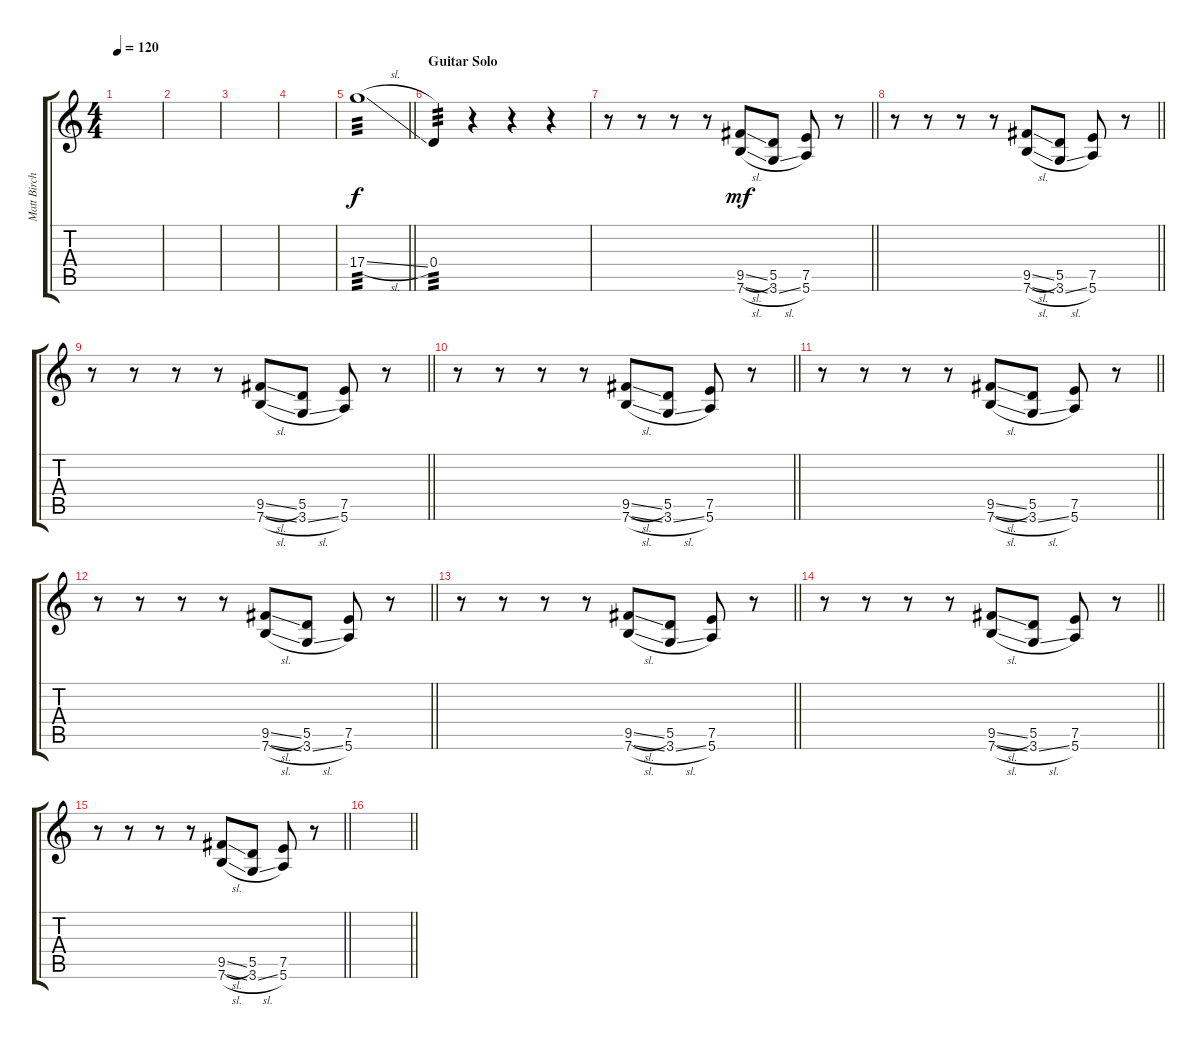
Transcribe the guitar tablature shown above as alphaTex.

\track ("Matt Birch" "Matt Birch") {instrument electricguitarjazz}
\staff {score tabs}
\tuning (E4 B3 G3 D3 A2 E2) {hide}
\ts (4 4)
\tempo 120
\clef g2
\ks c
|
|
|
|
\barLineRight lightlight
17.4{sl}.1{tp 3} |
\section ("" "Guitar Solo")
0.4.4{tp 3} r.4 r.4 r.4 |
\barLineRight lightlight
r.8 r.8 r.8 r.8 (9.5{sl} 7.6{sl}).8{dy mf} (5.5 3.6{sl}).8 (7.5 5.6).8 r.8 |
\barLineRight lightlight
r.8 r.8 r.8 r.8 (9.5{sl} 7.6{sl}).8 (5.5 3.6{sl}).8 (7.5 5.6).8 r.8 |
\barLineRight lightlight
r.8 r.8 r.8 r.8 (9.5{sl} 7.6{sl}).8 (5.5 3.6{sl}).8 (7.5 5.6).8 r.8 |
\barLineRight lightlight
r.8 r.8 r.8 r.8 (9.5{sl} 7.6{sl}).8 (5.5 3.6{sl}).8 (7.5 5.6).8 r.8 |
\barLineRight lightlight
r.8 r.8 r.8 r.8 (9.5{sl} 7.6{sl}).8 (5.5 3.6{sl}).8 (7.5 5.6).8 r.8 |
\barLineRight lightlight
r.8 r.8 r.8 r.8 (9.5{sl} 7.6{sl}).8 (5.5 3.6{sl}).8 (7.5 5.6).8 r.8 |
\barLineRight lightlight
r.8 r.8 r.8 r.8 (9.5{sl} 7.6{sl}).8 (5.5 3.6{sl}).8 (7.5 5.6).8 r.8 |
\barLineRight lightlight
r.8 r.8 r.8 r.8 (9.5{sl} 7.6{sl}).8 (5.5 3.6{sl}).8 (7.5 5.6).8 r.8 |
\barLineRight lightlight
r.8 r.8 r.8 r.8 (9.5{sl} 7.6{sl}).8 (5.5 3.6{sl}).8 (7.5 5.6).8 r.8 |
\barLineRight lightlight
